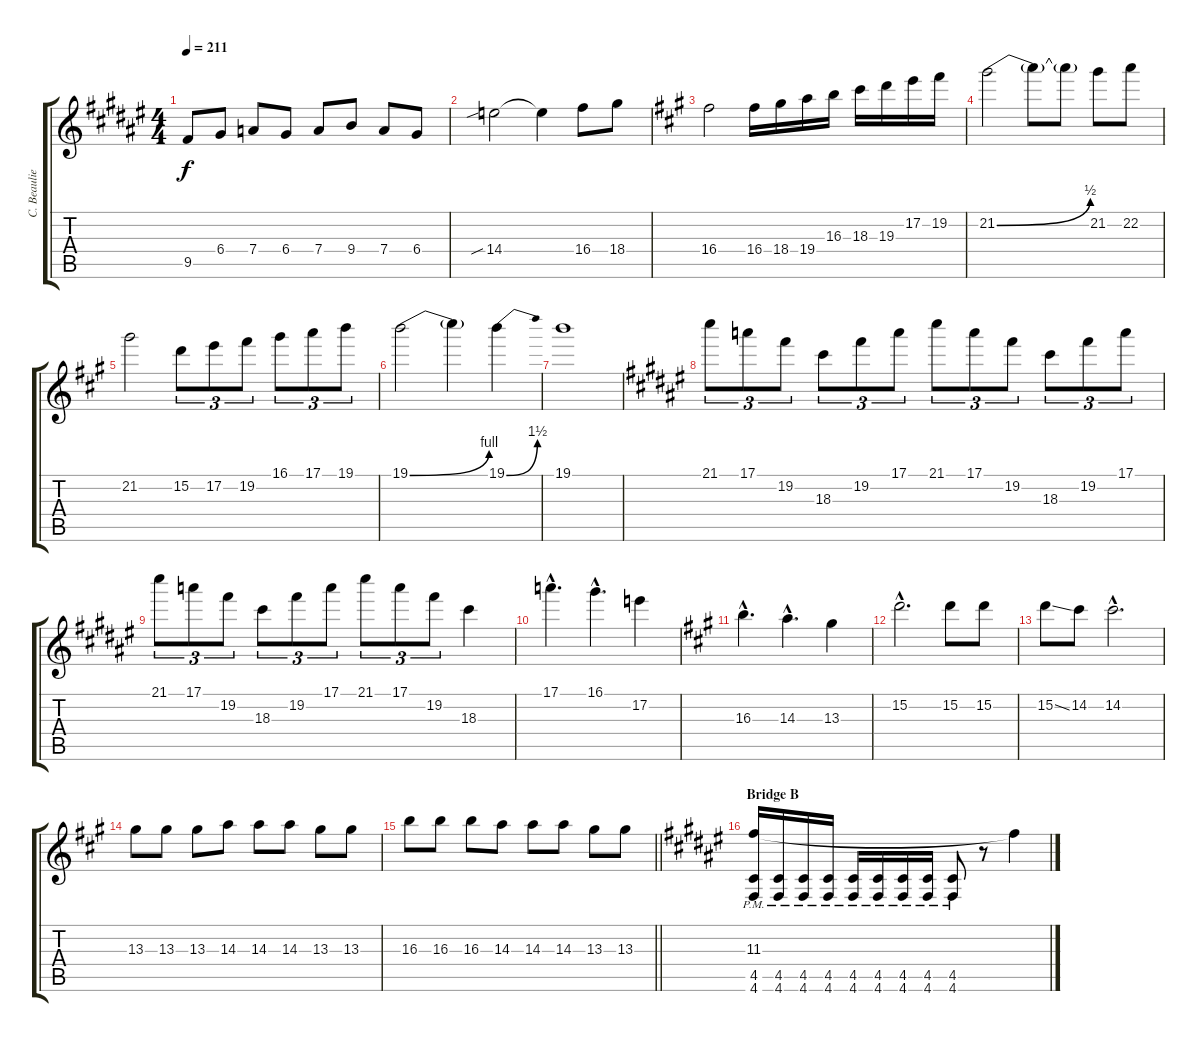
\track ("C. Beaulieu" "C. Beaulie") {instrument distortionguitar}
\staff {score tabs}
\tuning (E4 B3 G3 D3 A2 D2) {hide}
\ts (4 4)
\tempo 211
\clef g2
\ks d#minor
9.5.8{dy f} 6.4.8 7.4.8 6.4.8 7.4.8 9.4.8 7.4.8 6.4.8 |
14.4{sib}.2 14.4{t}.4 16.4.8 18.4.8 |
\ks f#minor
16.4.2 16.4.16 18.4.16 19.4.16 16.3.16 18.3.16 19.3.16 17.2.16 19.2.16 |
21.2{be (bend 0 0 60 2)}.2 21.2{t}.8 21.2{t}.8 21.2.8 22.2.8 |
21.2.2 15.2.8{tu (3 2)} 17.2.8{tu (3 2)} 19.2.8{tu (3 2)} 16.1.8{tu (3 2)} 17.1.8{tu (3 2)} 19.1.8{tu (3 2)} |
19.1{be (bend 0 0 60 4)}.2 19.1{t}.4 19.1{be (bend 0 0 60 6)}.4 |
19.1.1 |
\ks d#minor
21.1.8{tu (3 2)} 17.1.8{tu (3 2)} 19.2.8{tu (3 2)} 18.3.8{tu (3 2)} 19.2.8{tu (3 2)} 17.1.8{tu (3 2)} 21.1.8{tu (3 2)} 17.1.8{tu (3 2)} 19.2.8{tu (3 2)} 18.3.8{tu (3 2)} 19.2.8{tu (3 2)} 17.1.8{tu (3 2)} |
21.1.8{tu (3 2)} 17.1.8{tu (3 2)} 19.2.8{tu (3 2)} 18.3.8{tu (3 2)} 19.2.8{tu (3 2)} 17.1.8{tu (3 2)} 21.1.8{tu (3 2)} 17.1.8{tu (3 2)} 19.2.8{tu (3 2)} 18.3.4 |
17.1{hac}.4{d} 16.1{hac}.4{d} 17.2.4 |
\ks f#minor
16.3{hac}.4{d} 14.3{hac}.4{d} 13.3.4 |
15.2{hac}.2{d} 15.2.8 15.2.8 |
15.2{ss}.8 14.2.8 14.2{hac}.2{d} |
13.3.8 13.3.8 13.3.8 14.3.8 14.3.8 14.3.8 13.3.8 13.3.8 |
\barLineRight lightlight
16.3.8 16.3.8 16.3.8 14.3.8 14.3.8 14.3.8 13.3.8 13.3.8 |
\section ("" "Bridge B")
\ks d#minor
(11.3 4.5{pm} 4.6{pm}).16{volume 13 balance 15 instrument distortionguitar} (4.5{pm} 4.6{pm}).16 (4.5{pm} 4.6{pm}).16 (4.5{pm} 4.6{pm}).16 (4.5{pm} 4.6{pm}).16 (4.5{pm} 4.6{pm}).16 (4.5{pm} 4.6{pm}).16 (4.5{pm} 4.6{pm}).16 (4.5{pm} 4.6{pm}).8 r.8 11.3{t}.4
